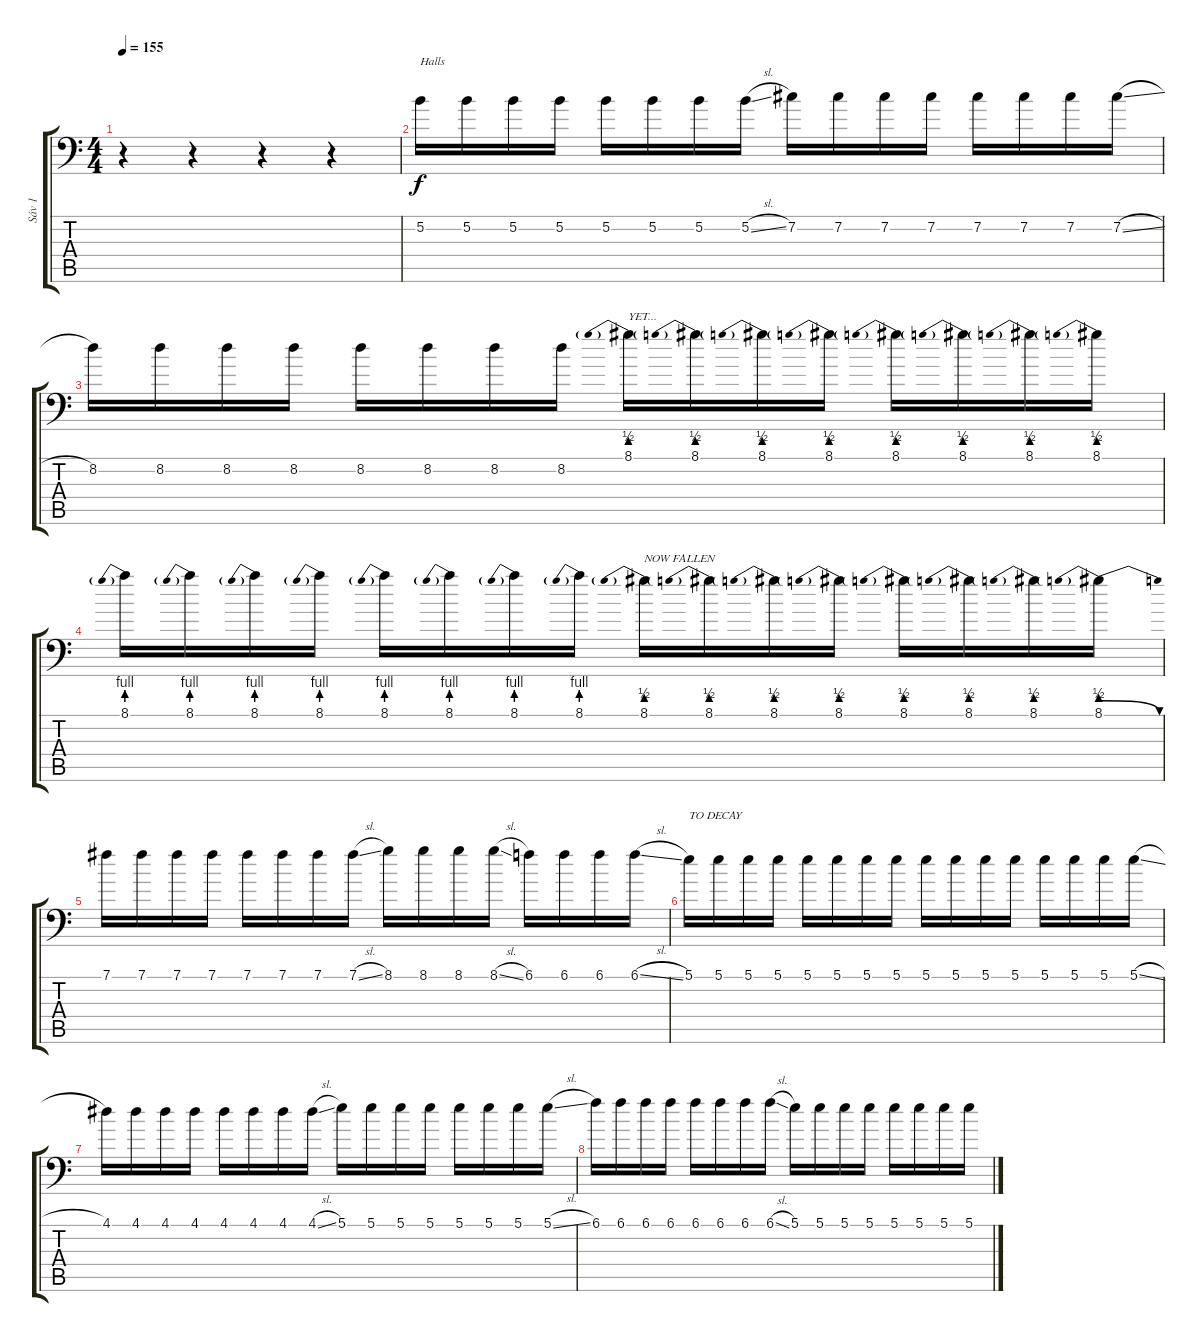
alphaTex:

\track ("Sáv 1" "Sáv 1") {instrument distortionguitar}
\staff {score tabs}
\tuning (B3 Gb3 D3 A2 E2 A1) {hide}
\ts (4 4)
\tempo 155
\clef f4
\ks c
r.4{dy f} r.4 r.4 r.4 |
5.2.16{txt "Halls"} 5.2.16 5.2.16 5.2.16 5.2.16 5.2.16 5.2.16 5.2{sl}.16 7.2.16 7.2.16 7.2.16 7.2.16 7.2.16 7.2.16 7.2.16 7.2{sl}.16 |
8.2.16 8.2.16 8.2.16 8.2.16 8.2.16 8.2.16 8.2.16 8.2.16 8.1{be (prebend 0 2 60 2)}.16{txt "YET..."} 8.1{be (prebend 0 2 60 2)}.16 8.1{be (prebend 0 2 60 2)}.16 8.1{be (prebend 0 2 60 2)}.16 8.1{be (prebend 0 2 60 2)}.16 8.1{be (prebend 0 2 60 2)}.16 8.1{be (prebend 0 2 60 2)}.16 8.1{be (prebend 0 2 60 2)}.16 |
8.1{be (prebend 0 4 60 4)}.16 8.1{be (prebend 0 4 60 4)}.16 8.1{be (prebend 0 4 60 4)}.16 8.1{be (prebend 0 4 60 4)}.16 8.1{be (prebend 0 4 60 4)}.16 8.1{be (prebend 0 4 60 4)}.16 8.1{be (prebend 0 4 60 4)}.16 8.1{be (prebend 0 4 60 4)}.16 8.1{be (prebend 0 2 60 2)}.16{txt "NOW FALLEN"} 8.1{be (prebend 0 2 60 2)}.16 8.1{be (prebend 0 2 60 2)}.16 8.1{be (prebend 0 2 60 2)}.16 8.1{be (prebend 0 2 60 2)}.16 8.1{be (prebend 0 2 60 2)}.16 8.1{be (prebend 0 2 60 2)}.16 8.1{be (prebendrelease 0 2 60 0)}.16 |
7.1.16 7.1.16 7.1.16 7.1.16 7.1.16 7.1.16 7.1.16 7.1{sl}.16 8.1.16 8.1.16 8.1.16 8.1{sl}.16 6.1.16 6.1.16 6.1.16 6.1{sl}.16 |
5.1.16{txt "TO DECAY"} 5.1.16 5.1.16 5.1.16 5.1.16 5.1.16 5.1.16 5.1.16 5.1.16 5.1.16 5.1.16 5.1.16 5.1.16 5.1.16 5.1.16 5.1{sl}.16 |
4.1.16 4.1.16 4.1.16 4.1.16 4.1.16 4.1.16 4.1.16 4.1{sl}.16 5.1.16 5.1.16 5.1.16 5.1.16 5.1.16 5.1.16 5.1.16 5.1{sl}.16 |
6.1.16 6.1.16 6.1.16 6.1.16 6.1.16 6.1.16 6.1.16 6.1{sl}.16 5.1.16 5.1.16 5.1.16 5.1.16 5.1.16 5.1.16 5.1.16 5.1.16
